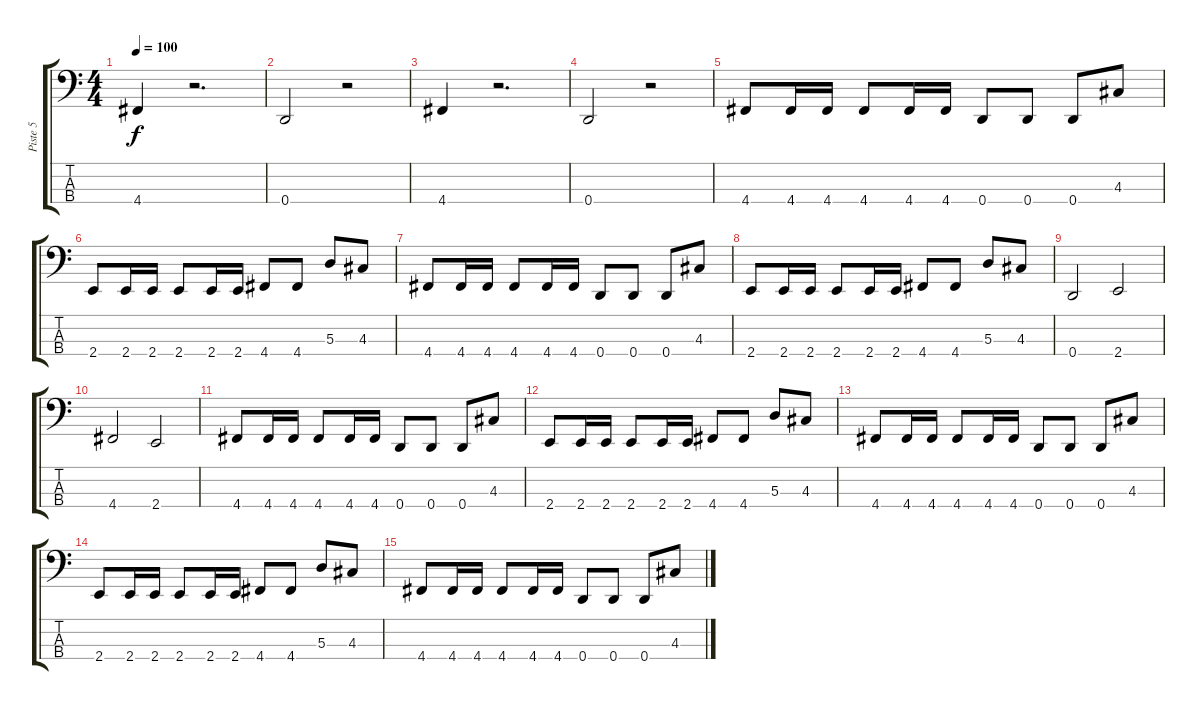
\track ("Piste 5" "Piste 5") {instrument electricbassfinger}
\staff {score tabs}
\tuning (G2 D2 A1 D1) {hide}
\ts (4 4)
\tempo 100
\clef f4
\ks c
4.4.4{dy f instrument electricbassfinger} r.2{d} |
0.4.2 r.2 |
4.4.4 r.2{d} |
0.4.2 r.2 |
4.4.8 4.4.16 4.4.16 4.4.8 4.4.16 4.4.16 0.4.8 0.4.8 0.4.8 4.3.8 |
2.4.8 2.4.16 2.4.16 2.4.8 2.4.16 2.4.16 4.4.8 4.4.8 5.3.8 4.3.8 |
4.4.8 4.4.16 4.4.16 4.4.8 4.4.16 4.4.16 0.4.8 0.4.8 0.4.8 4.3.8 |
2.4.8 2.4.16 2.4.16 2.4.8 2.4.16 2.4.16 4.4.8 4.4.8 5.3.8 4.3.8 |
0.4.2 2.4.2 |
4.4.2 2.4.2 |
4.4.8 4.4.16 4.4.16 4.4.8 4.4.16 4.4.16 0.4.8 0.4.8 0.4.8 4.3.8 |
2.4.8 2.4.16 2.4.16 2.4.8 2.4.16 2.4.16 4.4.8 4.4.8 5.3.8 4.3.8 |
4.4.8 4.4.16 4.4.16 4.4.8 4.4.16 4.4.16 0.4.8 0.4.8 0.4.8 4.3.8 |
2.4.8 2.4.16 2.4.16 2.4.8 2.4.16 2.4.16 4.4.8 4.4.8 5.3.8 4.3.8 |
4.4.8 4.4.16 4.4.16 4.4.8 4.4.16 4.4.16 0.4.8 0.4.8 0.4.8 4.3.8
